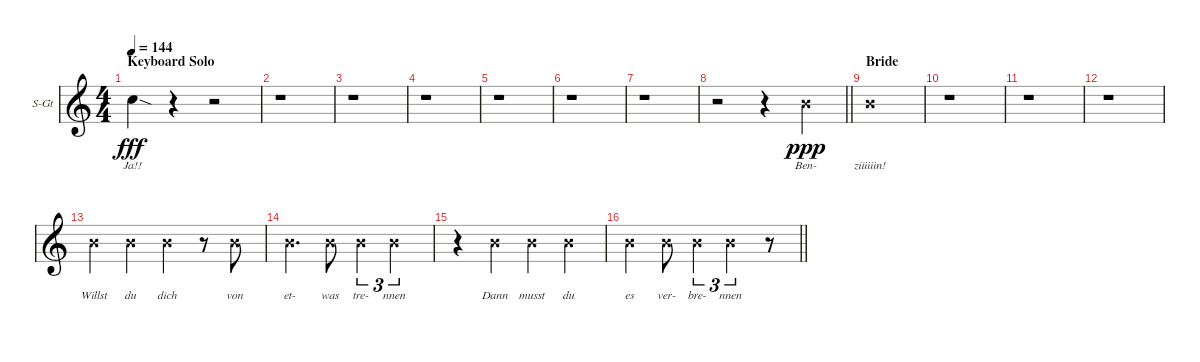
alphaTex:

\bracketExtendMode groupsimilarinstruments
\firstSystemTrackNameOrientation horizontal
\otherSystemsTrackNameOrientation horizontal
\track ("Till" "S-Gt") {instrument lead2sawtooth}
\staff {score}
\tuning (E4 B3 G3 D3 A2 E2)
\displaytranspose 12
\ts (4 4)
\section ("" "Keyboard Solo")
\tempo 144
\clef g2
\ks c
1.2{sod}.4{lyrics (0 "Ja!!") lyrics (1 "") lyrics (2 "") lyrics (3 "") lyrics (4 "") dy fff} r.4 r.2 |
r.1 |
r.1 |
r.1 |
r.1 |
r.1 |
r.1 |
\barLineRight lightlight
r.2 r.4 0.2{x}.4{lyrics (0 "Ben-") lyrics (1 "") lyrics (2 "") lyrics (3 "") lyrics (4 "") dy ppp} |
\section ("" "Bride")
0.2{x}.1{lyrics (0 "ziiiiiin!") lyrics (1 "") lyrics (2 "") lyrics (3 "") lyrics (4 "")} |
r.1 |
r.1 |
r.1 |
0.2{x}.4{lyrics (0 "Willst") lyrics (1 "") lyrics (2 "") lyrics (3 "") lyrics (4 "")} 0.2{x}.4{lyrics (0 "du") lyrics (1 "") lyrics (2 "") lyrics (3 "") lyrics (4 "")} 0.2{x}.4{lyrics (0 "dich") lyrics (1 "") lyrics (2 "") lyrics (3 "") lyrics (4 "")} r.8 0.2{x}.8{lyrics (0 "von") lyrics (1 "") lyrics (2 "") lyrics (3 "") lyrics (4 "")} |
0.2{x}.4{d lyrics (0 "et-") lyrics (1 "") lyrics (2 "") lyrics (3 "") lyrics (4 "")} 0.2{x}.8{lyrics (0 "was") lyrics (1 "") lyrics (2 "") lyrics (3 "") lyrics (4 "")} 0.2{x}.4{tu (3 2) lyrics (0 "tre-") lyrics (1 "") lyrics (2 "") lyrics (3 "") lyrics (4 "")} 0.2{x}.2{tu (3 2) lyrics (0 "nnen") lyrics (1 "") lyrics (2 "") lyrics (3 "") lyrics (4 "")} |
r.4 0.2{x}.4{lyrics (0 "Dann") lyrics (1 "") lyrics (2 "") lyrics (3 "") lyrics (4 "")} 0.2{x}.4{lyrics (0 "musst") lyrics (1 "") lyrics (2 "") lyrics (3 "") lyrics (4 "")} 0.2{x}.4{lyrics (0 "du") lyrics (1 "") lyrics (2 "") lyrics (3 "") lyrics (4 "")} |
\barLineRight lightlight
0.2{x}.4{lyrics (0 "es") lyrics (1 "") lyrics (2 "") lyrics (3 "") lyrics (4 "")} 0.2{x}.8{lyrics (0 "ver-") lyrics (1 "") lyrics (2 "") lyrics (3 "") lyrics (4 "")} 0.2{x}.4{tu (3 2) lyrics (0 "bre-") lyrics (1 "") lyrics (2 "") lyrics (3 "") lyrics (4 "")} 0.2{x}.2{tu (3 2) lyrics (0 "nnen") lyrics (1 "") lyrics (2 "") lyrics (3 "") lyrics (4 "")} r.8
